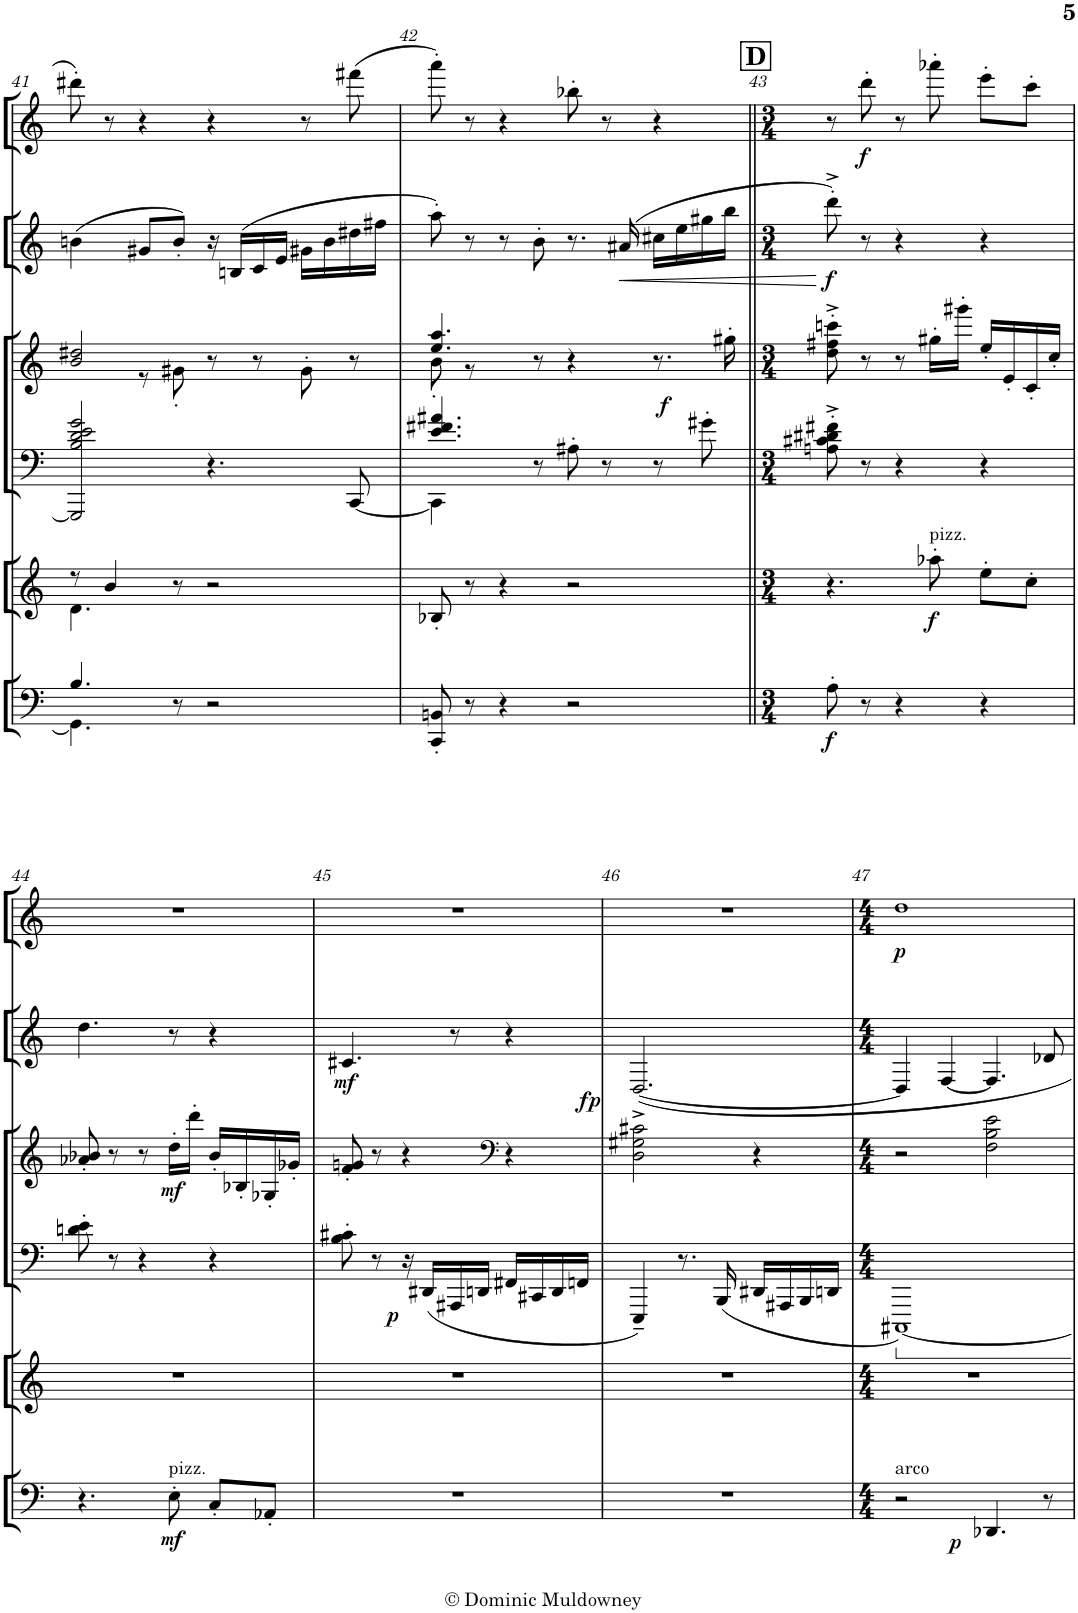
**kern	**dynam	**kern	**dynam	**kern	**dynam	**kern	**dynam	**kern	**dynam	**kern	**dynam
*part6	*part6	*part5	*part5	*part4	*part4	*part3	*part3	*part2	*part2	*part1	*part1
*staff6	*staff6	*staff5	*staff5	*staff4	*staff4	*staff3	*staff3	*staff2	*staff2	*staff1	*staff1
*I"VC	*	*I"VLN	*	*I"LH	*	*I"RH	*	*I"clt l	*	*I"flt	*
!!LO:PB:g=z
*clefF4	*	*clefG2	*	*clefF4	*	*clefG2	*	*clefG2	*	*clefG2	*
*k[]	*	*k[]	*	*k[]	*	*k[]	*	*k[]	*	*k[]	*
*M4/4	*	*M4/4	*	*M4/4	*	*M4/4	*	*M4/4	*	*M4/4	*
=41	=41	=41	=41	=41	=41	=41	=41	=41	=41	=41	=41
*^	*	*^	*	*	*	*^	*	*	*	*	*
4.B/	4.GG\]	.	8r	4.d\	.	2GGG/] 2B/ 2d/ 2e/ 2g/	.	2b/ 2dd#X/	4ryy	.	(4bn\	.	8ddd#X'\	.
.	.	.	4b/	.	.	.	.	.	.	.	.	.	8r	.
.	.	.	.	.	.	.	.	.	8r	.	8g#X/L	.	4r	.
8r	2ryy	.	8r	2ryy	.	.	.	.	8g#X'\	.	8b'/J)	.	.	.
2r	.	.	2r	.	.	4.r	.	8r	2ryy	.	16r	.	4r	.
.	.	.	.	.	.	.	.	.	.	.	(16Bn/LL	.	.	.
.	.	.	.	.	.	.	.	8r	.	.	16c/	.	.	.
.	.	.	.	.	.	.	.	.	.	.	16e/JJ	.	.	.
.	.	.	.	.	.	.	.	8g#'\	.	.	16g#X\LL	.	8r	.
.	.	.	.	.	.	.	.	.	.	.	16b\	.	.	.
.	8ryy	.	.	8ryy	.	[<8CC/	.	8r	.	.	16dd#X\	.	(8fff#X\	.
.	.	.	.	.	.	.	.	.	.	.	16ff#X\JJ	.	.	.
*v	*v	*	*	*	*	*	*	*	*	*	*	*	*	*
*	*	*v	*v	*	*	*	*	*	*	*	*	*	*
=42	=42	=42	=42	=42	=42	=42	=42	=42	=42	=42	=42	=42
*	*	*	*	*^	*	*	*	*	*	*	*	*
8CC/' 8BBn/'	.	8B-X'/	.	4.e/ 4.f#X/ 4.a#X/	4CC\]	.	4.ee/ 4.aa/	8b'\	.	8aa'\)	.	8aaa'\)	.
8r	.	8r	.	.	.	.	.	8r	.	8r	.	8r	.
4r	.	4r	.	.	2.ryy	.	.	2.ryy	.	8r	.	4r	.
.	.	.	.	8r	.	.	8r	.	.	8b'\	.	.	.
2r	.	2r	.	8A#X'\	.	.	4r	.	.	8.r	.	8bb-X'\	.
.	.	.	.	8r	.	.	.	.	.	.	.	8r	.
!	!	!	!	!	!	!	!	!	!	!	!LO:HP:b	!	!
.	.	.	.	.	.	.	.	.	.	(16a#X/	<	.	.
.	.	.	.	8r	.	.	8.r	.	.	16cc#X\LL	.	4r	.
.	.	.	.	.	.	.	.	.	.	16ee\	.	.	.
!	!	!	!	!	!	!LO:DY:a	!	!	!	!	!	!	!
.	.	.	.	8g#X'\	.	f	.	.	.	16gg#X\	.	.	.
.	.	.	.	.	.	.	16gg#X'\	.	.	16bb\JJ	.	.	.
*	*	*	*	*v	*v	*	*	*	*	*	*	*	*
*	*	*	*	*	*	*v	*v	*	*	*	*	*
.	.	.	.	.	.	.	.	.	[	.	.
!!LO:REH:place=s1:a:B:cj:fs=14:t=D
=43||	=43||	=43||	=43||	=43||	=43||	=43||	=43||	=43||	=43||	=43||	=43||
*M3/4	*	*M3/4	*	*M3/4	*	*M3/4	*	*M3/4	*	*M3/4	*
!	!LO:DY:b	!	!	!	!	!	!	!	!LO:DY:b	!	!
8A'\	f	4.r	.	8An\'^ 8c#X\'^ 8d#X\'^ 8f#X\'^	.	8dd\'^ 8ff#X\'^ 8cccn\'^	.	8ddd'^\)	f	8r	.
!	!	!	!	!	!	!	!	!	!	!	!LO:DY:b
8r	.	.	.	8r	.	8r	.	8r	.	8ddd'\	f
4r	.	.	.	4r	.	8r	.	4r	.	8r	.
!	!	!LO:TX:a:t=pizz.	!	!	!	!	!	!	!	!	!
!	!	!	!LO:DY:b	!	!	!	!	!	!	!	!
.	.	8aa-X'\	f	.	.	16gg#X'\LL	.	.	.	8aaa-X'\	.
.	.	.	.	.	.	16ggg#X'\JJ	.	.	.	.	.
4r	.	8ee'\L	.	4r	.	16ee'/LL	.	4r	.	8eee'\L	.
.	.	.	.	.	.	16e'/	.	.	.	.	.
.	.	8cc'\J	.	.	.	16c'/	.	.	.	8ccc'\J	.
.	.	.	.	.	.	16cc'/JJ	.	.	.	.	.
!!LO:LB:g=z
=44	=44	=44	=44	=44	=44	=44	=44	=44	=44	=44	=44
4.r	.	2.r	.	8dn\' 8e\'	.	8a-X/' 8b-X/'	.	4.dd\	.	2.r	.
.	.	.	.	8r	.	8r	.	.	.	.	.
.	.	.	.	4r	.	8r	.	.	.	.	.
!LO:TX:a:t=pizz.	!	!	!	!	!	!	!	!	!	!	!
!	!LO:DY:b	!	!	!	!	!	!LO:DY:b	!	!	!	!
8E'\	mf	.	.	.	.	16dd'\LL	mf	8r	.	.	.
.	.	.	.	.	.	16ddd'\JJ	.	.	.	.	.
8C'/L	.	.	.	4r	.	16b-'/LL	.	4r	.	.	.
.	.	.	.	.	.	16B-X'/	.	.	.	.	.
8AA-X'/J	.	.	.	.	.	16G-X'/	.	.	.	.	.
.	.	.	.	.	.	16g-X'/JJ	.	.	.	.	.
=45	=45	=45	=45	=45	=45	=45	=45	=45	=45	=45	=45
!	!	!	!	!	!	!	!	!	!LO:DY:b	!	!
2.r	.	2.r	.	8B\' 8c#X\'	.	8f/' 8gn/'	.	4.c#X/	mf	2.r	.
.	.	.	.	8r	.	8r	.	.	.	.	.
!	!	!	!	!	!LO:DY:b	!	!	!	!	!	!
.	.	.	.	16r	p	4r	.	.	.	.	.
.	.	.	.	(16DD#X/LL	.	.	.	.	.	.	.
.	.	.	.	16AAA#X/	.	.	.	8r	.	.	.
.	.	.	.	16DDn/JJ	.	.	.	.	.	.	.
*	*	*	*	*	*	*clefF4	*	*	*	*	*
!	!	!	!	!	!	!	!	!	!LO:DY:b	!	!
.	.	.	.	16FF#X/LL	.	4r	.	4r	fp	.	.
.	.	.	.	16CC#X/	.	.	.	.	.	.	.
.	.	.	.	16DD/	.	.	.	.	.	.	.
.	.	.	.	16FFn/JJ	.	.	.	.	.	.	.
=46	=46	=46	=46	=46	=46	=46	=46	=46	=46	=46	=46
2.r	.	2.r	.	4EEE~/)	.	2D\ 2G#X\ 2c#X\	.	[2.D^/	.	2.r	.
.	.	.	.	8.r	.	.	.	.	.	.	.
.	.	.	.	(16BBB/	.	.	.	.	.	.	.
.	.	.	.	16DD#X/LL	.	4r	.	.	.	.	.
.	.	.	.	16AAA#X/	.	.	.	.	.	.	.
.	.	.	.	16BBB/	.	.	.	.	.	.	.
.	.	.	.	16DDn/JJ	.	.	.	.	.	.	.
=47	=47	=47	=47	=47	=47	=47	=47	=47	=47	=47	=47
*M4/4	*	*M4/4	*	*M4/4	*	*M4/4	*	*M4/4	*	*M4/4	*
!LO:TX:a:t=arco	!	!	!	!	!	!	!	!	!	!	!
!	!	!	!	!	!	!	!	!	!	!	!LO:DY:b
2r	.	1r	.	[1CCC#X)	.	2r	.	4D/]	.	1dd	p
.	.	.	.	.	.	.	.	[4F/	.	.	.
!	!LO:DY:b	!	!	!	!	!	!	!	!	!	!
4.DD-X/	p	.	.	.	.	2F\ 2B\ 2e\	.	4.F/]	.	.	.
8r	.	.	.	.	.	.	.	8d-X/	.	.	.
=	=	=	=	=	=	=	=	=	=	=	=
*-	*-	*-	*-	*-	*-	*-	*-	*-	*-	*-	*-
